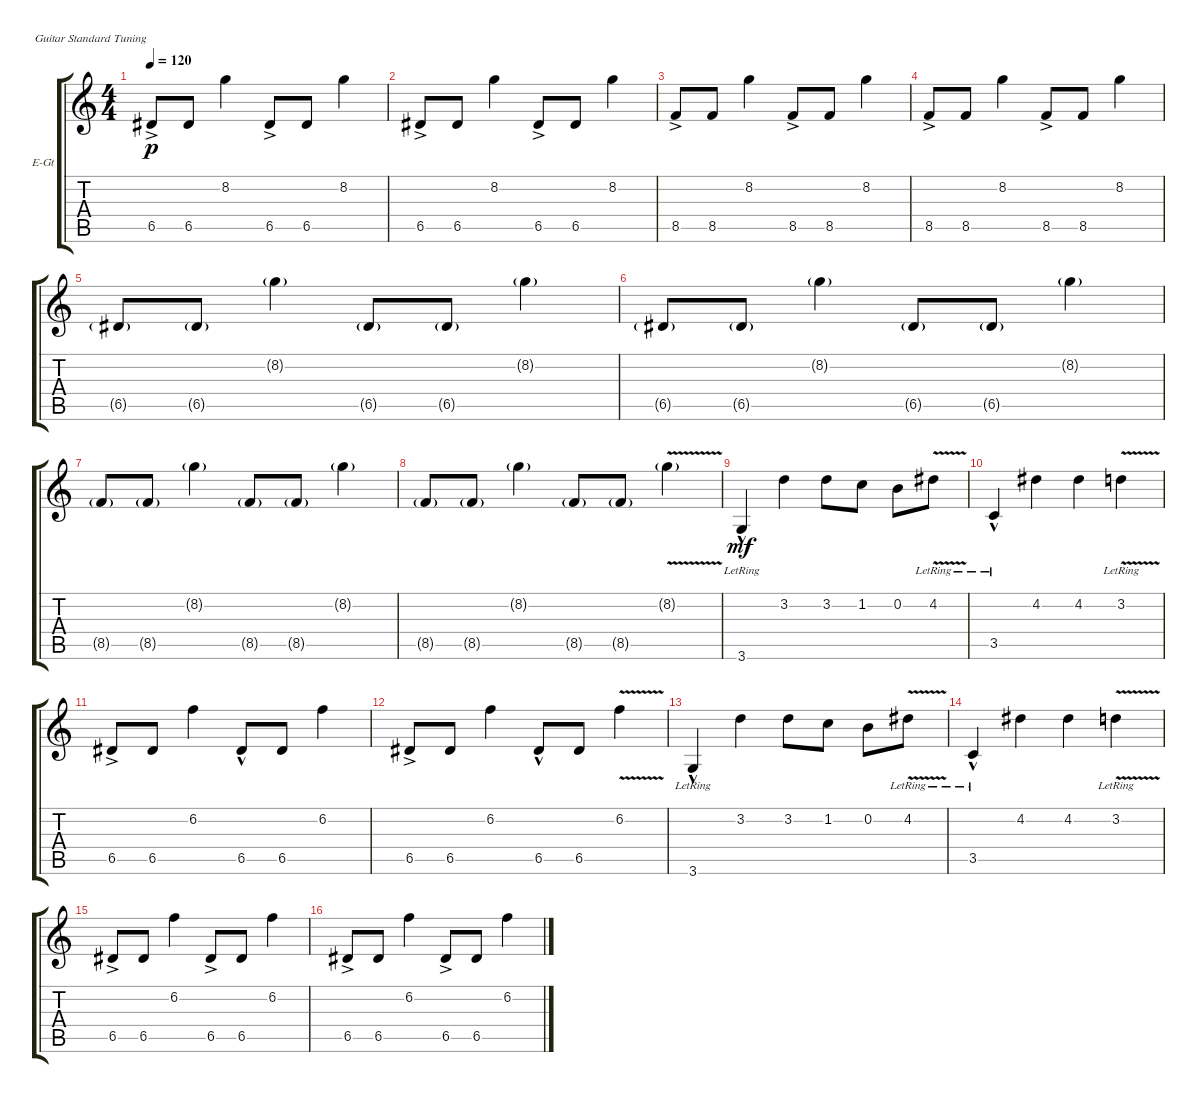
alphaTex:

\defaultSystemsLayout 4
\bracketExtendMode groupsimilarinstruments
\firstSystemTrackNameOrientation horizontal
\otherSystemsTrackNameOrientation horizontal
\track ("Electric Guitar" "E-Gt") {instrument overdrivenguitar}
\staff {score tabs}
\tuning (E4 B3 G3 D3 A2 E2)
\ts (4 4)
\tempo 120
\clef g2
\ks c
6.5{ac}.8{dy p} 6.5.8 8.2.4 6.5{ac}.8 6.5.8 8.2.4 |
6.5{ac}.8 6.5.8 8.2.4 6.5{ac}.8 6.5.8 8.2.4 |
8.5{ac}.8 8.5.8 8.2.4 8.5{ac}.8 8.5.8 8.2.4 |
8.5{ac}.8 8.5.8 8.2.4 8.5{ac}.8 8.5.8 8.2.4 |
6.5{g}.8 6.5{g}.8 8.2{g}.4 6.5{g}.8 6.5{g}.8 8.2{g}.4 |
6.5{g}.8 6.5{g}.8 8.2{g}.4 6.5{g}.8 6.5{g}.8 8.2{g}.4 |
8.5{g}.8 8.5{g}.8 8.2{g}.4 8.5{g}.8 8.5{g}.8 8.2{g}.4 |
8.5{g}.8 8.5{g}.8 8.2{g}.4 8.5{g}.8 8.5{g}.8 8.2{v g}.4 |
3.6{hac lr}.4{dy mf} 3.2.4 3.2.8 1.2.8 0.2.8 4.2{v lr}.8 |
3.5{hac lr}.4 4.2.4 4.2.4 3.2{v lr}.4 |
6.5{ac}.8 6.5.8 6.2.4 6.5{hac}.8 6.5.8 6.2.4 |
6.5{ac}.8 6.5.8 6.2.4 6.5{hac}.8 6.5.8 6.2{v}.4 |
3.6{hac lr}.4 3.2.4 3.2.8 1.2.8 0.2.8 4.2{v lr}.8 |
3.5{hac lr}.4 4.2.4 4.2.4 3.2{v lr}.4 |
6.5{ac}.8 6.5.8 6.2.4 6.5{ac}.8 6.5.8 6.2.4 |
6.5{ac}.8 6.5.8 6.2.4 6.5{ac}.8 6.5.8 6.2.4
